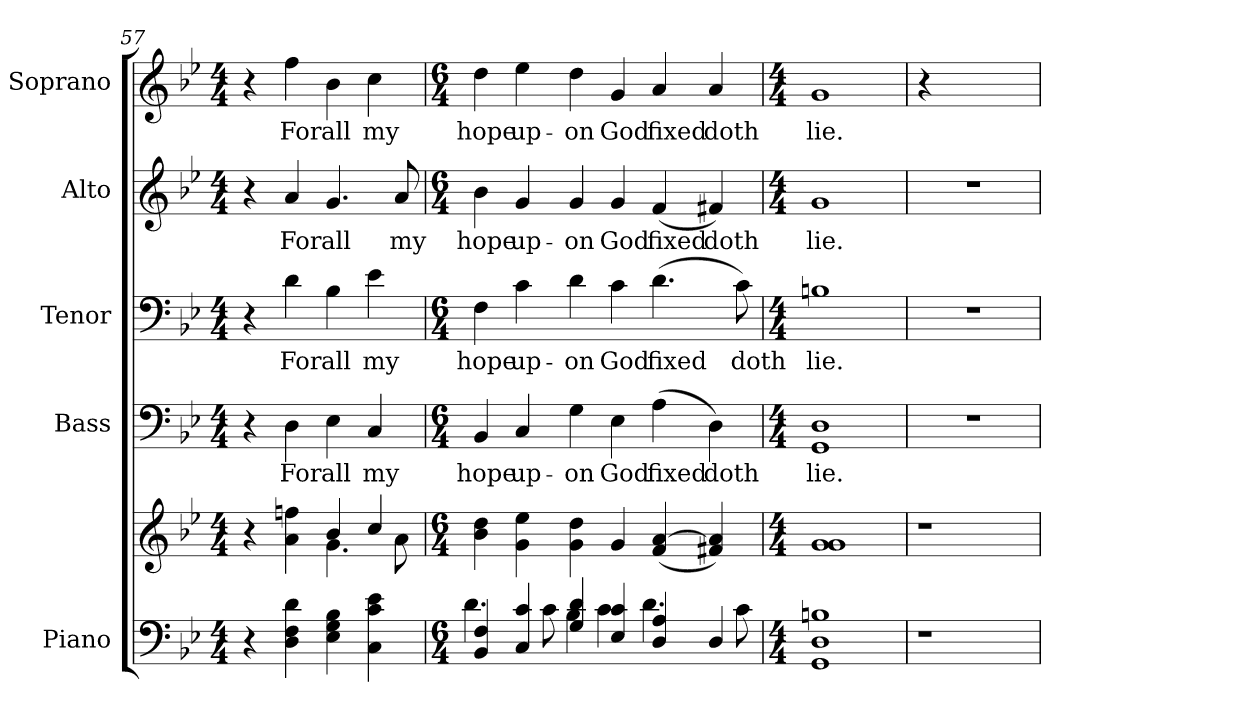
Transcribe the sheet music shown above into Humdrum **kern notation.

**kern	**kern	**kern	**text	**kern	**text	**kern	**text	**kern	**text
*part5	*part5	*part4	*part4	*part3	*part3	*part2	*part2	*part1	*part1
*staff6	*staff5	*staff4	*staff4	*staff3	*staff3	*staff2	*staff2	*staff1	*staff1
*I"Piano	*	*I"Bass	*	*I"Tenor	*	*I"Alto	*	*I"Soprano	*
*I'Pno.	*	*I'B.	*	*I'T.	*	*I'A.	*	*I'S.	*
!!LO:PB:g=z
*clefF4	*clefG2	*clefF4	*	*clefF4	*	*clefG2	*	*clefG2	*
*k[b-e-]	*k[b-e-]	*k[b-e-]	*	*k[b-e-]	*	*k[b-e-]	*	*k[b-e-]	*
*B-:	*B-:	*B-:	*	*B-:	*	*B-:	*	*B-:	*
*M4/4	*M4/4	*M4/4	*	*M4/4	*	*M4/4	*	*M4/4	*
=57	=57	=57	=57	=57	=57	=57	=57	=57	=57
*	*^	*	*	*	*	*	*	*	*
4r	4r	2ryy	4r	.	4r	.	4r	.	4r	.
!	!	!	!	!LO:LY:b:color=#000000	!	!	!	!	!	!
!	!	!	!	!	!	!LO:LY:b:color=#000000	!	!	!	!
!	!	!	!	!	!	!	!	!LO:LY:b:color=#000000	!	!
!	!	!	!	!	!	!	!	!	!	!LO:LY:b:color=#000000
4Di\ 4Fi 4di	4ai\ 4ffni	.	4Di\	For	4di\	For	4ai/	For	4ffi\	For
!	!	!	!	!LO:LY:b:color=#000000	!	!	!	!	!	!
!	!	!	!	!	!	!LO:LY:b:color=#000000	!	!	!	!
!	!	!	!	!	!	!	!	!LO:LY:b:color=#000000	!	!
!	!	!	!	!	!	!	!	!	!	!LO:LY:b:color=#000000
4E-i\ 4Gi 4B-i	4b-i/	4.gi\	4E-i\	all	4B-i\	all	4.gi/	all	4b-i\	all
!	!	!	!	!LO:LY:b:color=#000000	!	!	!	!	!	!
!	!	!	!	!	!	!LO:LY:b:color=#000000	!	!	!	!
!	!	!	!	!	!	!	!	!	!	!LO:LY:b:color=#000000
4Ci\ 4ci 4e-i	4cci/	.	4Ci/	my	4e-i\	my	.	.	4cci\	my
!	!	!	!	!	!	!	!	!LO:LY:b:color=#000000	!	!
.	.	8ai\	.	.	.	.	8ai/	my	.	.
*	*v	*v	*	*	*	*	*	*	*	*
=58	=58	=58	=58	=58	=58	=58	=58	=58	=58
*M6/4	*M6/4	*M6/4	*	*M6/4	*	*M6/4	*	*M6/4	*
*^	*	*	*	*	*	*	*	*	*
*	*	*^	*	*	*	*	*	*	*	*
!	!	!	!	!	!LO:LY:b:color=#000000	!	!	!	!	!	!
*	*	*v	*v	*	*	*	*	*	*	*	*
*	*	*^	*	*	*	*	*	*	*	*
!	!	!	!	!	!	!	!LO:LY:b:color=#000000	!	!	!	!
*	*	*v	*v	*	*	*	*	*	*	*	*
*	*	*^	*	*	*	*	*	*	*	*
!	!	!	!	!	!	!	!	!	!LO:LY:b:color=#000000	!	!
*	*	*v	*v	*	*	*	*	*	*	*	*
*	*	*^	*	*	*	*	*	*	*	*
!	!	!	!	!	!	!	!	!	!	!	!LO:LY:b:color=#000000
*	*	*v	*v	*	*	*	*	*	*	*	*
4BB-i/ 4Fi	4.di\	4b-i\ 4ddi	4BB-i/	hope	4Fi\	hope	4b-i\	hope	4ddi\	hope
!	!	!	!	!LO:LY:b:color=#000000	!	!	!	!	!	!
!	!	!	!	!	!	!LO:LY:b:color=#000000	!	!	!	!
!	!	!	!	!	!	!	!	!LO:LY:b:color=#000000	!	!
!	!	!	!	!	!	!	!	!	!	!LO:LY:b:color=#000000
4Ci/ 4ci	.	4gi\ 4ee-i	4Ci/	up-	4ci\	up-	4gi/	up-	4ee-i\	up-
.	8ci\	.	.	.	.	.	.	.	.	.
!	!	!	!	!LO:LY:b:color=#000000	!	!	!	!	!	!
!	!	!	!	!	!	!LO:LY:b:color=#000000	!	!	!	!
!	!	!	!	!	!	!	!	!LO:LY:b:color=#000000	!	!
!	!	!	!	!	!	!	!	!	!	!LO:LY:b:color=#000000
4Gi/ 4di	4B-i\	4gi\ 4ddi	4Gi\	-on	4di\	-on	4gi/	-on	4ddi\	-on
!	!	!	!	!LO:LY:b:color=#000000	!	!	!	!	!	!
!	!	!	!	!	!	!LO:LY:b:color=#000000	!	!	!	!
!	!	!	!	!	!	!	!	!LO:LY:b:color=#000000	!	!
!	!	!	!	!	!	!	!	!	!	!LO:LY:b:color=#000000
4E-i/ 4ci	4ci\	4gi/	4E-i\	God	4ci\	God	4gi/	God	4gi/	God
!	!	!	!	!LO:LY:b:color=#000000	!	!	!	!	!	!
!	!	!	!	!	!	!LO:LY:b:color=#000000	!	!	!	!
!	!	!	!	!	!	!	!	!LO:LY:b:color=#000000	!	!
!	!	!	!	!	!	!	!	!	!	!LO:LY:b:color=#000000
4Di/ 4Ai	4.di\	(4fi/ [>4ai	(4Ai\	fixed	(4.di\	fixed	(4fi/	fixed	4ai/	fixed
!	!	!	!	!LO:LY:b:color=#000000	!	!	!	!	!	!
!	!	!	!	!	!	!	!	!LO:LY:b:color=#000000	!	!
!	!	!	!	!	!	!	!	!	!	!LO:LY:b:color=#000000
4Di/	.	4f#Xi/ 4ai])	4Di\)	doth	.	.	4f#Xi/)	doth	4ai/	doth
!	!	!	!	!	!	!LO:LY:b:color=#000000	!	!	!	!
.	8ci\	.	.	.	8ci\)	doth	.	.	.	.
*v	*v	*	*	*	*	*	*	*	*	*
=59	=59	=59	=59	=59	=59	=59	=59	=59	=59
*M4/4	*M4/4	*M4/4	*	*M4/4	*	*M4/4	*	*M4/4	*
*^	*	*	*	*	*	*	*	*	*
!	!	!	!	!LO:LY:b:color=#000000	!	!	!	!	!	!
*v	*v	*	*	*	*	*	*	*	*	*
*^	*	*	*	*	*	*	*	*	*
!	!	!	!	!	!	!LO:LY:b:color=#000000	!	!	!	!
*v	*v	*	*	*	*	*	*	*	*	*
*^	*	*	*	*	*	*	*	*	*
!	!	!	!	!	!	!	!	!LO:LY:b:color=#000000	!	!
*v	*v	*	*	*	*	*	*	*	*	*
*^	*	*	*	*	*	*	*	*	*
!	!	!	!	!	!	!	!	!	!	!LO:LY:b:color=#000000
*v	*v	*	*	*	*	*	*	*	*	*
1GGi 1Di 1Bni	1gi 1gi	1GGi 1Di	lie.	1Bni	lie.	1gi	lie.	1gi	lie.
=60	=60	=60	=60	=60	=60	=60	=60	=60	=60
!LO:N:vis=1	!LO:N:vis=1	!LO:N:vis=1	!	!LO:N:vis=1	!	!LO:N:vis=1	!	!	!
4r	4r	1r	.	1r	.	1r	.	4r	.
2.ryy	2.ryy	.	.	.	.	.	.	2.ryy	.
=	=	=	=	=	=	=	=	=	=
*-	*-	*-	*-	*-	*-	*-	*-	*-	*-
